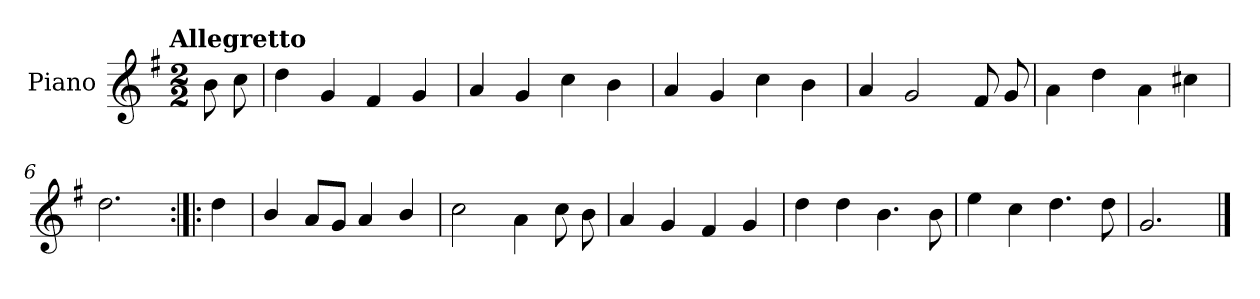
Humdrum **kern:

**kern
*part1
*staff1
*I"Piano
*I'Pno.
*clefG2
*k[f#]
!!LO:TX:omd:t=Allegretto
*M2/2
*MM116
=
8b\
8cc\
=1
4dd\
4g/
4f#/
4g/
=2
4a/
4g/
4cc\
4b\
=3
4a/
4g/
4cc\
4b\
=4
4a/
2g/
8f#/
8g/
=5
4a\
4dd\
4a\
4cc#X\
!!LO:LB:g=z
=6
2.dd\
=7:|!|:
4dd\
=8
4b/
8a/L
8g/J
4a/
4b/
=9
2cc\
4a\
8cc\
8b\
=10
4a/
4g/
4f#/
4g/
=11
4dd\
4dd\
4.b\
8b\
=12
4ee\
4cc\
4.dd\
8dd\
=13
2.g/
==
*-
